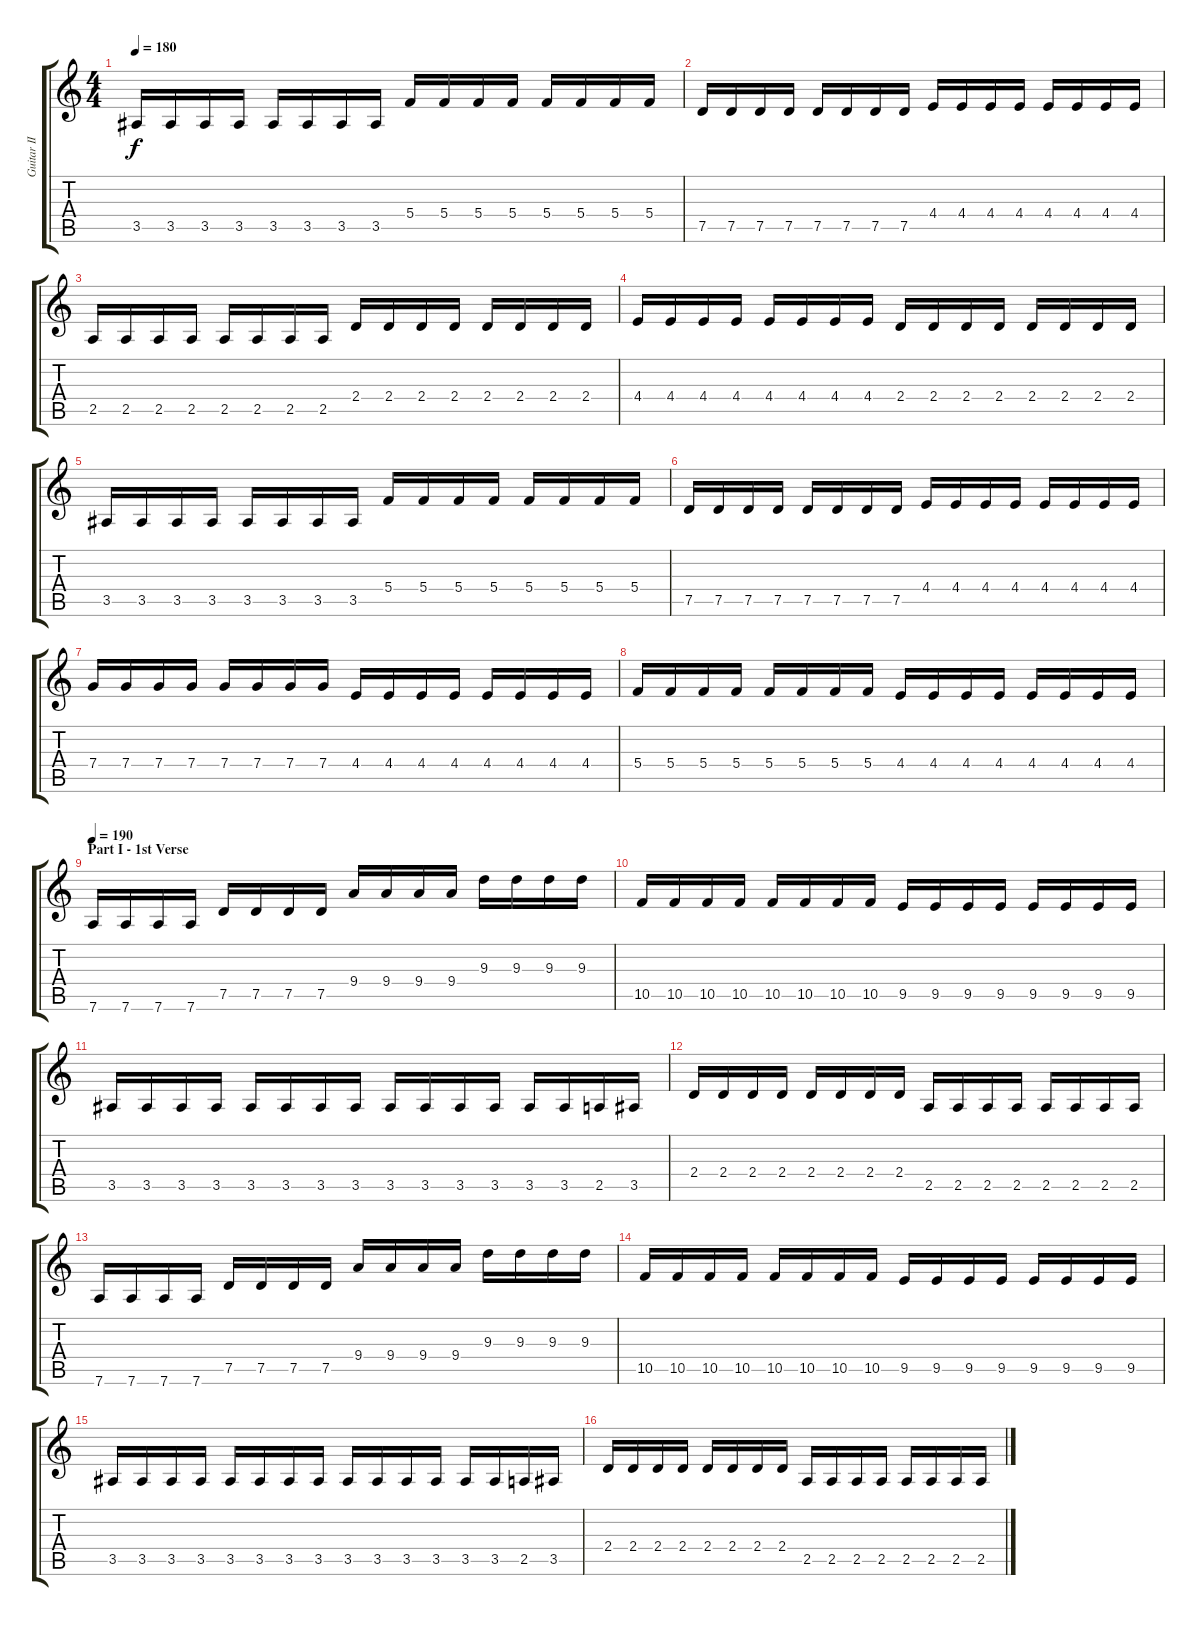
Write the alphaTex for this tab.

\track ("Guitar II" "Guitar II") {instrument distortionguitar}
\staff {score tabs}
\tuning (D4 A3 F3 C3 G2 D2) {hide}
\ts (4 4)
\tempo 180
\clef g2
\ks c
3.5.16{dy f} 3.5.16 3.5.16 3.5.16 3.5.16 3.5.16 3.5.16 3.5.16 5.4.16 5.4.16 5.4.16 5.4.16 5.4.16 5.4.16 5.4.16 5.4.16 |
7.5.16 7.5.16 7.5.16 7.5.16 7.5.16 7.5.16 7.5.16 7.5.16 4.4.16 4.4.16 4.4.16 4.4.16 4.4.16 4.4.16 4.4.16 4.4.16 |
2.5.16 2.5.16 2.5.16 2.5.16 2.5.16 2.5.16 2.5.16 2.5.16 2.4.16 2.4.16 2.4.16 2.4.16 2.4.16 2.4.16 2.4.16 2.4.16 |
4.4.16 4.4.16 4.4.16 4.4.16 4.4.16 4.4.16 4.4.16 4.4.16 2.4.16 2.4.16 2.4.16 2.4.16 2.4.16 2.4.16 2.4.16 2.4.16 |
3.5.16 3.5.16 3.5.16 3.5.16 3.5.16 3.5.16 3.5.16 3.5.16 5.4.16 5.4.16 5.4.16 5.4.16 5.4.16 5.4.16 5.4.16 5.4.16 |
7.5.16 7.5.16 7.5.16 7.5.16 7.5.16 7.5.16 7.5.16 7.5.16 4.4.16 4.4.16 4.4.16 4.4.16 4.4.16 4.4.16 4.4.16 4.4.16 |
7.4.16 7.4.16 7.4.16 7.4.16 7.4.16 7.4.16 7.4.16 7.4.16 4.4.16 4.4.16 4.4.16 4.4.16 4.4.16 4.4.16 4.4.16 4.4.16 |
5.4.16 5.4.16 5.4.16 5.4.16 5.4.16 5.4.16 5.4.16 5.4.16 4.4.16 4.4.16 4.4.16 4.4.16 4.4.16 4.4.16 4.4.16 4.4.16 |
\section ("" "Part I - 1st Verse")
\tempo 190
7.6.16 7.6.16 7.6.16 7.6.16 7.5.16 7.5.16 7.5.16 7.5.16 9.4.16 9.4.16 9.4.16 9.4.16 9.3.16 9.3.16 9.3.16 9.3.16 |
10.5.16 10.5.16 10.5.16 10.5.16 10.5.16 10.5.16 10.5.16 10.5.16 9.5.16 9.5.16 9.5.16 9.5.16 9.5.16 9.5.16 9.5.16 9.5.16 |
3.5.16 3.5.16 3.5.16 3.5.16 3.5.16 3.5.16 3.5.16 3.5.16 3.5.16 3.5.16 3.5.16 3.5.16 3.5.16 3.5.16 2.5.16 3.5.16 |
2.4.16 2.4.16 2.4.16 2.4.16 2.4.16 2.4.16 2.4.16 2.4.16 2.5.16 2.5.16 2.5.16 2.5.16 2.5.16 2.5.16 2.5.16 2.5.16 |
7.6.16 7.6.16 7.6.16 7.6.16 7.5.16 7.5.16 7.5.16 7.5.16 9.4.16 9.4.16 9.4.16 9.4.16 9.3.16 9.3.16 9.3.16 9.3.16 |
10.5.16 10.5.16 10.5.16 10.5.16 10.5.16 10.5.16 10.5.16 10.5.16 9.5.16 9.5.16 9.5.16 9.5.16 9.5.16 9.5.16 9.5.16 9.5.16 |
3.5.16 3.5.16 3.5.16 3.5.16 3.5.16 3.5.16 3.5.16 3.5.16 3.5.16 3.5.16 3.5.16 3.5.16 3.5.16 3.5.16 2.5.16 3.5.16 |
2.4.16 2.4.16 2.4.16 2.4.16 2.4.16 2.4.16 2.4.16 2.4.16 2.5.16 2.5.16 2.5.16 2.5.16 2.5.16 2.5.16 2.5.16 2.5.16
